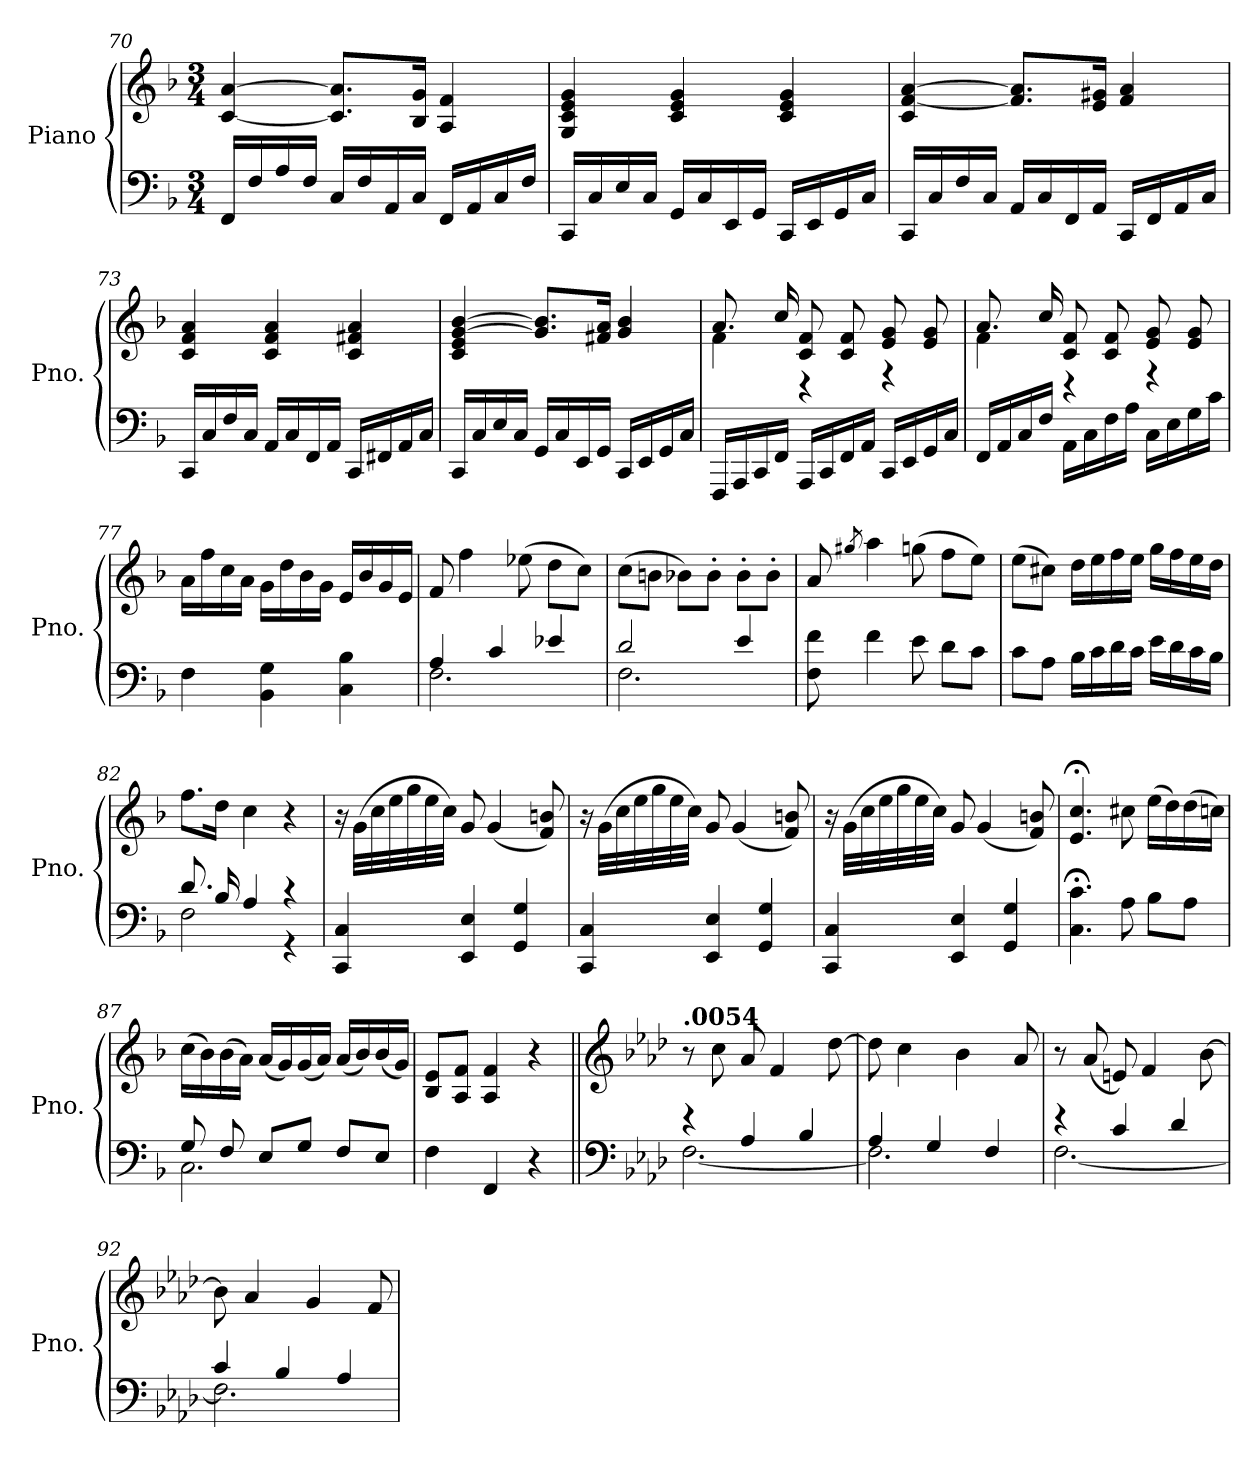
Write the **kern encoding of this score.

**kern	**kern
*part1	*part1
*staff2	*staff1
*I"Piano	*
*I'Pno.	*
*clefF4	*clefG2
*k[b-]	*k[b-]
*F:	*F:
*M3/4	*M3/4
=70	=70
16FF/LL	[4c/ [4a/
16F/	.
16A/	.
16F/JJ	.
16C/LL	8.c/] 8.a/]L
16F/	.
16AA/	.
16C/JJ	16B-/ 16g/Jk
16FF/LL	4A/ 4f/
16AA/	.
16C/	.
16F/JJ	.
=71	=71
16CC/LL	4G/ 4c/ 4e/ 4g/
16C/	.
16E/	.
16C/JJ	.
16GG/LL	4c/ 4e/ 4g/
16C/	.
16EE/	.
16GG/JJ	.
16CC/LL	4c/ 4e/ 4g/
16EE/	.
16GG/	.
16C/JJ	.
=72	=72
16CC/LL	4c/ [4f/ [4a/
16C/	.
16F/	.
16C/JJ	.
16AA/LL	8.f/] 8.a/]L
16C/	.
16FF/	.
16AA/JJ	16e/ 16g#X/Jk
16CC/LL	4f/ 4a/
16FF/	.
16AA/	.
16C/JJ	.
=73	=73
16CC/LL	4c/ 4f/ 4a/
16C/	.
16F/	.
16C/JJ	.
16AA/LL	4c/ 4f/ 4a/
16C/	.
16FF/	.
16AA/JJ	.
16CC/LL	4c/ 4f#X/ 4a/
16FF#X/	.
16AA/	.
16C/JJ	.
=74	=74
16CC/LL	4c/ 4e/ [4g/ [4b-/
16C/	.
16E/	.
16C/JJ	.
16GG/LL	8.g/] 8.b-/]L
16C/	.
16EE/	.
16GG/JJ	16f#X/ 16a/Jk
16CC/LL	4g/ 4b-/
16EE/	.
16GG/	.
16C/JJ	.
=75	=75
*	*^
16FFF/LL	8.a/	4f\
16AAA/	.	.
16CC/	.	.
16FF/JJ	16cc/	.
16AAA/LL	8c/ 8f/	4r
16CC/	.	.
16FF/	8c/ 8f/	.
16AA/JJ	.	.
16CC/LL	8e/ 8g/	4r
16EE/	.	.
16GG/	8e/ 8g/	.
16C/JJ	.	.
=76	=76	=76
16FF/LL	8.a/	4f\
16AA/	.	.
16C/	.	.
16F/JJ	16cc/	.
16AA\LL	8c/ 8f/	4r
16C\	.	.
16F\	8c/ 8f/	.
16A\JJ	.	.
16C\LL	8e/ 8g/	4r
16E\	.	.
16G\	8e/ 8g/	.
16c\JJ	.	.
*	*v	*v
=77	=77
4F\	16a\LL
.	16ff\
.	16cc\
.	16a\JJ
4BB-\ 4G\	16g\LL
.	16dd\
.	16b-\
.	16g\JJ
4C\ 4B-\	16e/LL
.	16b-/
.	16g/
.	16e/JJ
=78	=78
*^	*
4A/	2.F\	8f/
.	.	4ff\
4c/	.	.
.	.	(>8ee-X\
4e-X/	.	8dd\L
.	.	8cc\J)
=79	=79	=79
2d/	2.F\	(>8cc\L
.	.	8bn\J
.	.	8b-X\L)
.	.	8b-'\J
4e/	.	8b-'\L
.	.	8b-'\J
*v	*v	*
=80	=80
8F\ 8f\	8a/
.	8qgg#X/
4f\	4aa\
8e\	(>8ggn\
8d\L	8ff\L
8c\J	8ee\J)
=81	=81
8c\L	(>8ee\L
8A\J	8cc#X\J)
16B-\LL	16dd\LL
16c\	16ee\
16d\	16ff\
16c\JJ	16ee\JJ
16e\LL	16gg\LL
16d\	16ff\
16c\	16ee\
16B-\JJ	16dd\JJ
=82	=82
*^	*
8.d/	2F\	8.ff\L
16B-/	.	16dd\Jk
4A/	.	4cc\
4r	4r	4r
*v	*v	*
=83	=83
4CC/ 4C/	16r
.	(>32g\LLL
.	32cc\
.	32ee\
.	32gg\
.	32ee\
.	32cc\JJJ)
4EE/ 4E/	8g/
.	(<4g/
4GG/ 4G/	.
.	8f/ 8bn/)
=84	=84
4CC/ 4C/	16r
.	(>32g\LLL
.	32cc\
.	32ee\
.	32gg\
.	32ee\
.	32cc\JJJ)
4EE/ 4E/	8g/
.	(<4g/
4GG/ 4G/	.
.	8f/ 8bn/)
=85	=85
4CC/ 4C/	16r
.	(>32g\LLL
.	32cc\
.	32ee\
.	32gg\
.	32ee\
.	32cc\JJJ)
4EE/ 4E/	8g/
.	(<4g/
4GG/ 4G/	.
.	8f/ 8bn/)
=86	=86
4.C\;< 4.c\;<	4.e/;< 4.cc/;<
8A\	8cc#X\
8B-\L	(>16ee\LL
.	16dd\)
8A\J	(>16dd\
.	16ccn\JJ)
=87	=87
*^	*
8G/	2.C\	(>16cc\LL
.	.	16b-\)
8F/	.	(>16b-\
.	.	16a\JJ)
8E/L	.	(<16a/LL
.	.	16g/)
8G/J	.	(<16g/
.	.	16a/JJ)
8F/L	.	(<16a/LL
.	.	16b-/)
8E/J	.	(<16b-/
.	.	16g/JJ)
*v	*v	*
=88	=88
4F\	8B-/ 8e/L
.	8A/ 8f/J
4FF/	4A/ 4f/
4r	4r
=89||	=89||
*clefF4	*clefG2
*k[b-e-a-d-]	*k[b-e-a-d-]
*f:	*f:
*	*MM88
*^	*
!	!	!LO:TX:a:B:t=.0054
4r	[2.F\	8r
.	.	8cc\
4A-/	.	8a-/
.	.	4f/
4B-/	.	.
.	.	[8dd-\
=90	=90	=90
4A-/	2.F\]	8dd-\]
.	.	4cc\
4G/	.	.
.	.	4b-\
4F/	.	.
.	.	8a-/
=91	=91	=91
4r	[2.F\	8r
.	.	(<8a-/
4c/	.	8en/)
.	.	4f/
4d-/	.	.
.	.	[8b-\
=92	=92	=92
4c/	2.F\]	8b-\]
.	.	4a-/
4B-/	.	.
.	.	4g/
4A-/	.	.
.	.	8f/
*v	*v	*
=	=
*-	*-
